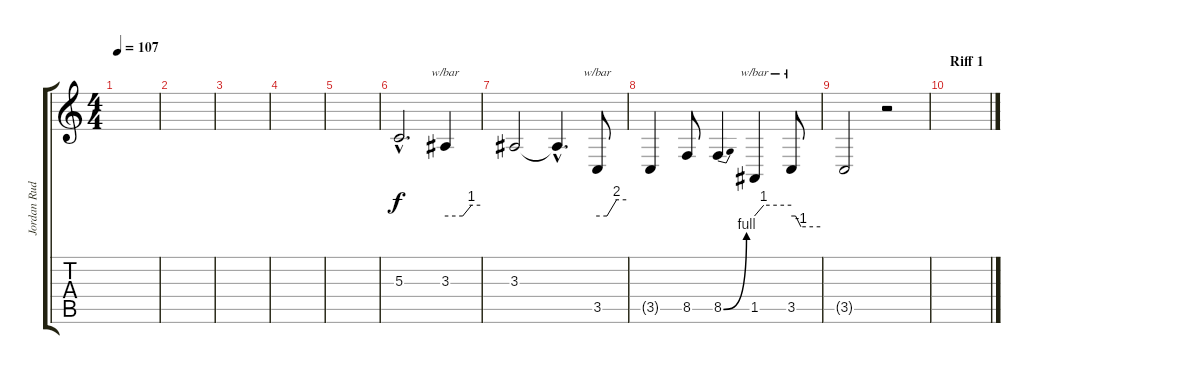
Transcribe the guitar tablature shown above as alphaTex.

\track ("Jordan Rudess" "Jordan Rud") {instrument pad7halo}
\staff {score tabs}
\tuning (E4 B3 G3 D3 A2 E2) {hide}
\ts (4 4)
\tempo 107
\clef g2
\ks c
|
|
|
|
|
5.3{hac}.2{d} 3.3.4{tbe (custom default 0 0 30 0 45 4 60 4)} |
3.3.2 3.3{hac t}.4{d} 3.5.8{tbe (custom default 0 0 20 0 40 8 60 8)} |
3.5{t}.4 8.5.8 8.5{be (bend 0 0 60 4)}.4 1.5.4{tbe (custom default 0 0 15 4 60 4)} 3.5.8{tbe (custom default 0 0 9 0 20 -4 60 -4)} |
3.5{t}.2 r.2 |
\section ("" "Riff 1")
